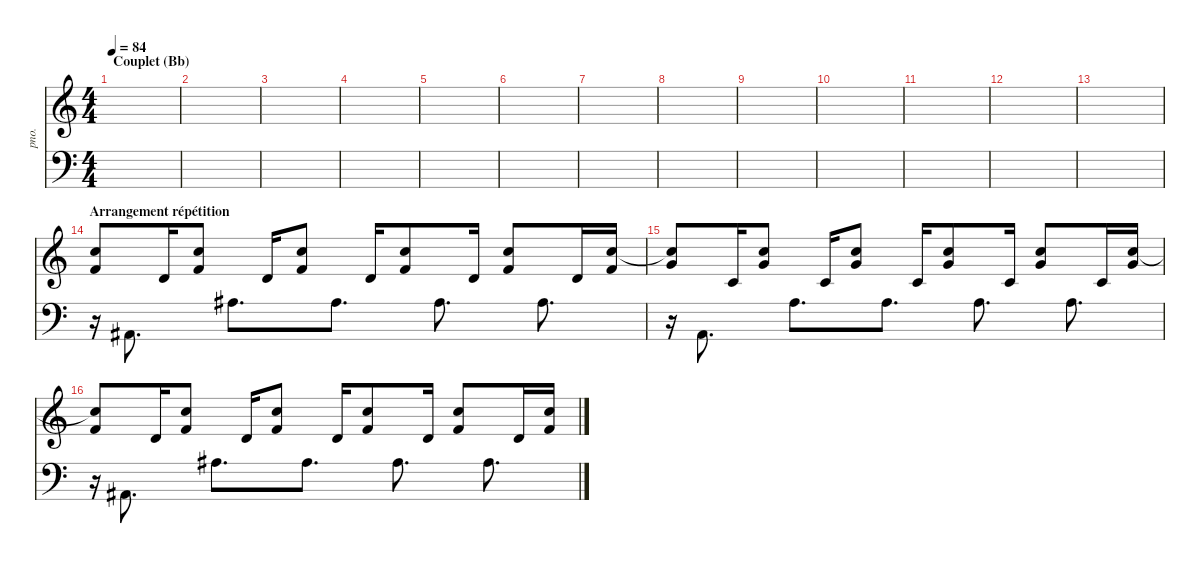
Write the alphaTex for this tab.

\defaultSystemsLayout 4
\hideDynamics
\bracketExtendMode nobrackets
\otherSystemsTrackNameOrientation horizontal
\track ("Acoustic Piano" "pno.") {instrument acousticgrandpiano}
\staff {score}
\tuning (E4 B3 G3 D3 A2 E2)
\ts (4 4)
\section ("" "Couplet (Bb)")
\tempo 84
\clef g2
\ks aminor
|
|
|
|
|
|
|
|
|
|
|
|
|
\section ("" "Arrangement répétition")
(8.1 6.2).8{beam Up} 7.3.16{beam Up} (6.2 8.1).8{beam Up} 3.2.16{beam Up} (1.1 13.2).8{beam Up} 7.3.16{beam Up} (6.2 8.1).8{beam Up} 7.3.16{beam Up} (6.2 8.1).8{beam Up} 7.3.16{beam Up} (6.2 8.1).16{beam Up} |
(8.2 8.1{t}).8{beam Up} 5.3.16{beam Up} (3.1 13.2).8{beam Up} 5.3.16{beam Up} (3.1 13.2).8{beam Up} 5.3.16{beam Up} (3.1 13.2).8{beam Up} 5.3.16{beam Up} (3.1 13.2).8{beam Up} 5.3.16{beam Up} (3.1 13.2).16{beam Up} |
(13.2{t} 6.2).8{beam Up} 7.3.16{beam Up} (6.2 8.1).8{beam Up} 3.2.16{beam Up} (1.1 13.2).8{beam Up} 7.3.16{beam Up} (6.2 8.1).8{beam Up} 7.3.16{beam Up} (6.2 8.1).8{beam Up} 7.3.16{beam Up} (6.2 8.1).16{beam Up}
\staff {score}
\tuning (G2 D2 A1 E1 B0)
\clef f4
\ottava regular
\simile none
\ks aminor
|
|
|
|
|
|
|
|
|
|
|
|
|
r.16{beam Down} 3.1{acc #}.8{d beam Up} 20.2{acc #}.8{d beam Down} 15.1{acc #}.8{d beam Down} 15.1{acc #}.8{d beam Down} 15.1{acc #}.8{d beam Down} |
r.16{beam Down} 2.1.8{d beam Up} 14.1.8{d beam Down} 14.1.8{d beam Down} 14.1.8{d beam Down} 14.1.8{d beam Down} |
r.16{beam Down} 3.1{acc #}.8{d beam Up} 20.2{acc #}.8{d beam Down} 15.1{acc #}.8{d beam Down} 15.1{acc #}.8{d beam Down} 15.1{acc #}.8{d beam Down}
